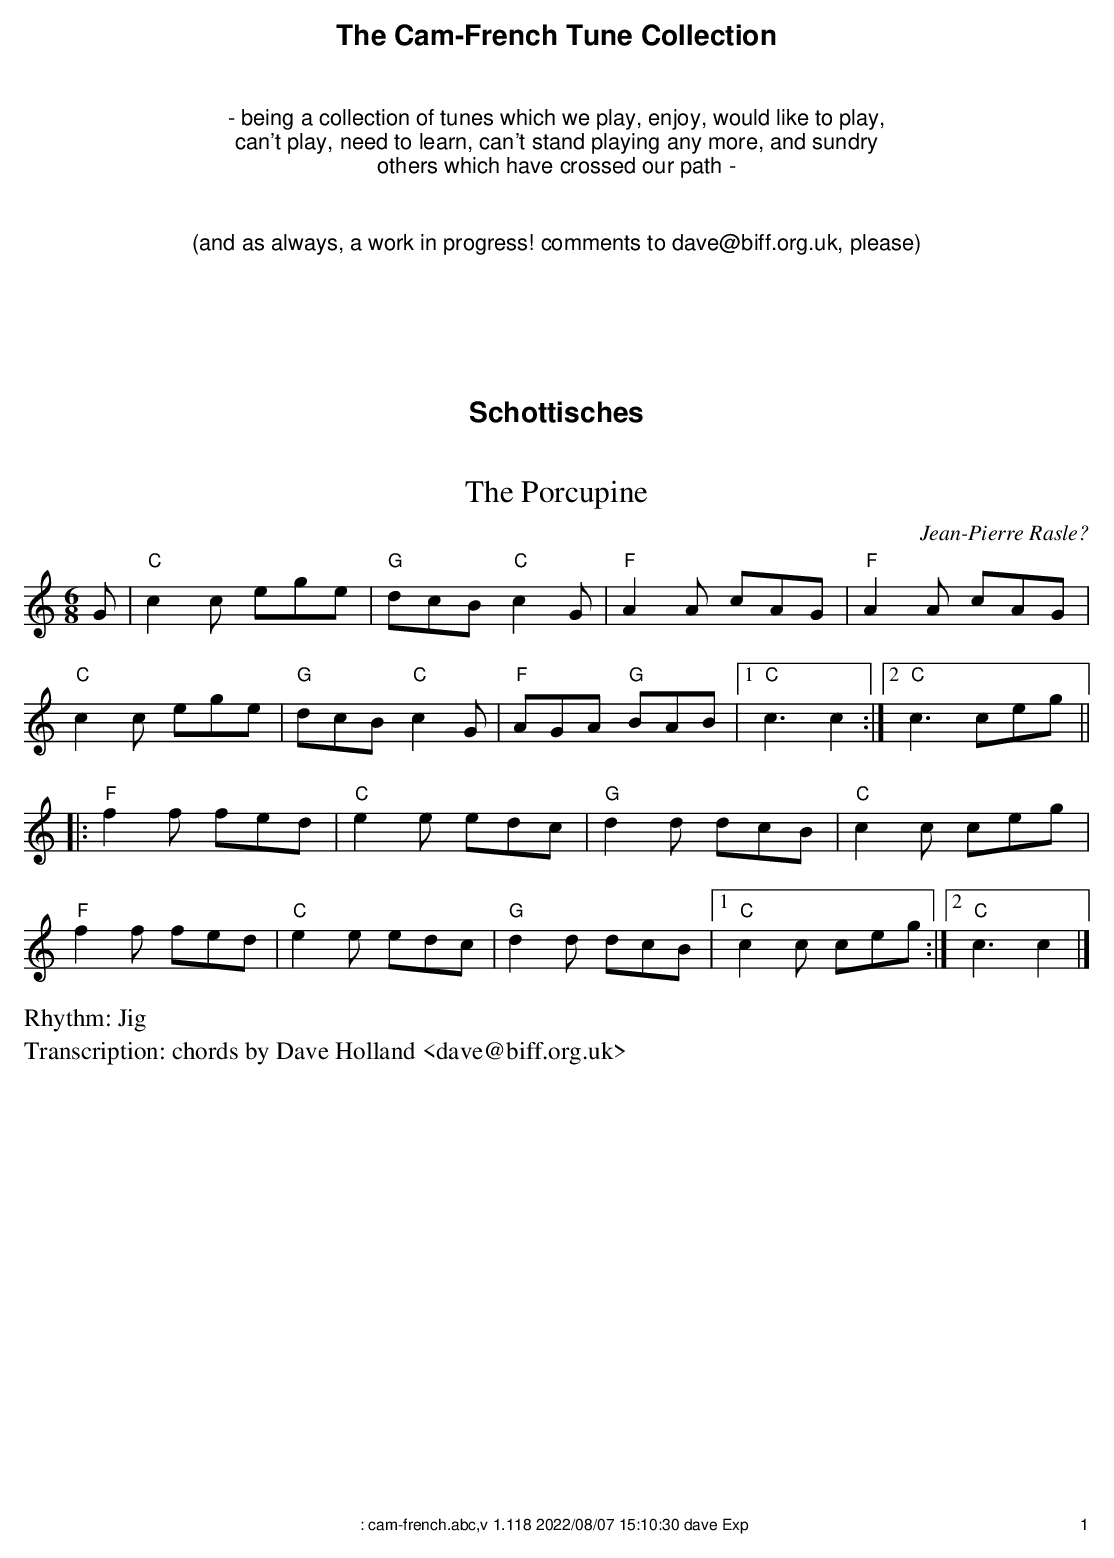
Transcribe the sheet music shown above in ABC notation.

X:1
T:The Porcupine
C:Jean-Pierre Rasle?
M:6/8
L:1/8
K:C
G|"C"c2c ege|"G"dcB "C"c2G|"F"A2A cAG|"F"A2A cAG|
"C"c2c ege|"G"dcB "C"c2G|"F"AGA "G"BAB|1"C"c3c2:|2"C"c3 ceg||
|: "F"f2f fed|"C"e2e edc|"G"d2d dcB|"C"c2c ceg|
"F"f2f fed|"C"e2e edc|"G"d2d dcB|1"C"c2c ceg:|2"C"c3c2|]
